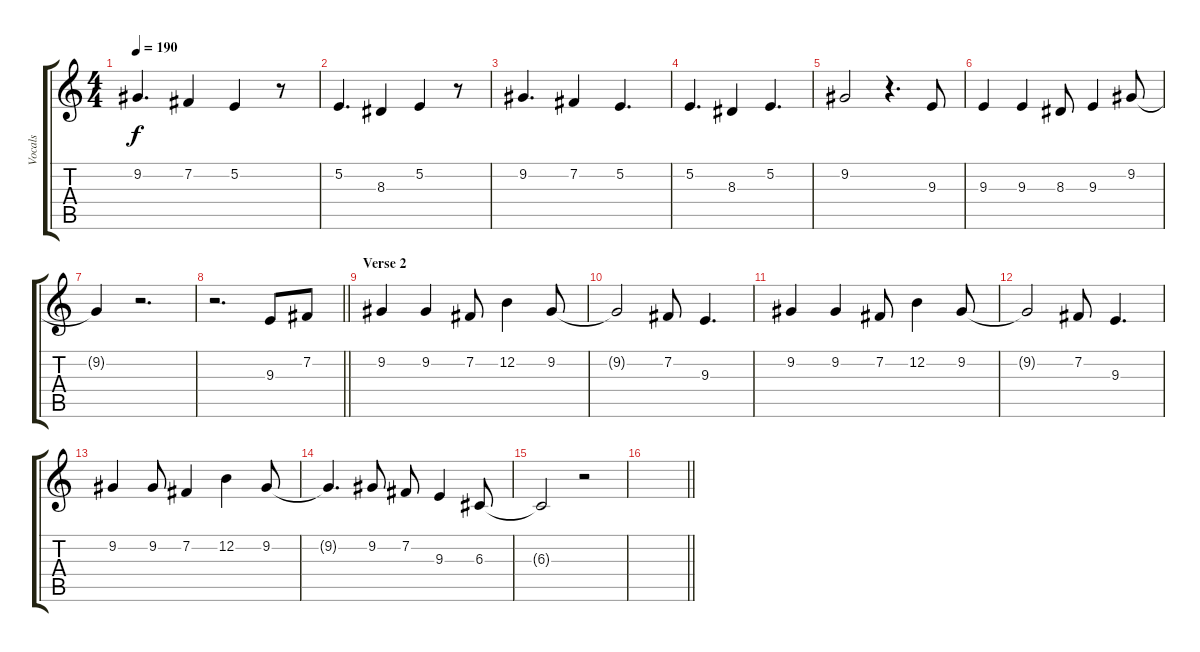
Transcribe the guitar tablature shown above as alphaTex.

\track ("Vocals" "Vocals") {instrument clarinet}
\staff {score tabs}
\tuning (E4 B3 G3 D3 A2 E2) {hide}
\ts (4 4)
\tempo 190
\clef g2
\ks c
9.2.4{d dy f} 7.2.4 5.2.4 r.8 |
5.2.4{d} 8.3.4 5.2.4 r.8 |
9.2.4{d} 7.2.4 5.2.4{d} |
5.2.4{d} 8.3.4 5.2.4{d} |
9.2.2 r.4{d} 9.3.8 |
9.3.4 9.3.4 8.3.8 9.3.4 9.2.8 |
9.2{t}.4 r.2{d} |
\barLineRight lightlight
r.2{d} 9.3.8 7.2.8 |
\section ("" "Verse 2")
9.2.4 9.2.4 7.2.8 12.2.4 9.2.8 |
9.2{t}.2 7.2.8 9.3.4{d} |
9.2.4 9.2.4 7.2.8 12.2.4 9.2.8 |
9.2{t}.2 7.2.8 9.3.4{d} |
9.2.4 9.2.8 7.2.4 12.2.4 9.2.8 |
9.2{t}.4{d} 9.2.8 7.2.8 9.3.4 6.3.8 |
6.3{t}.2 r.2 |
\barLineRight lightlight
